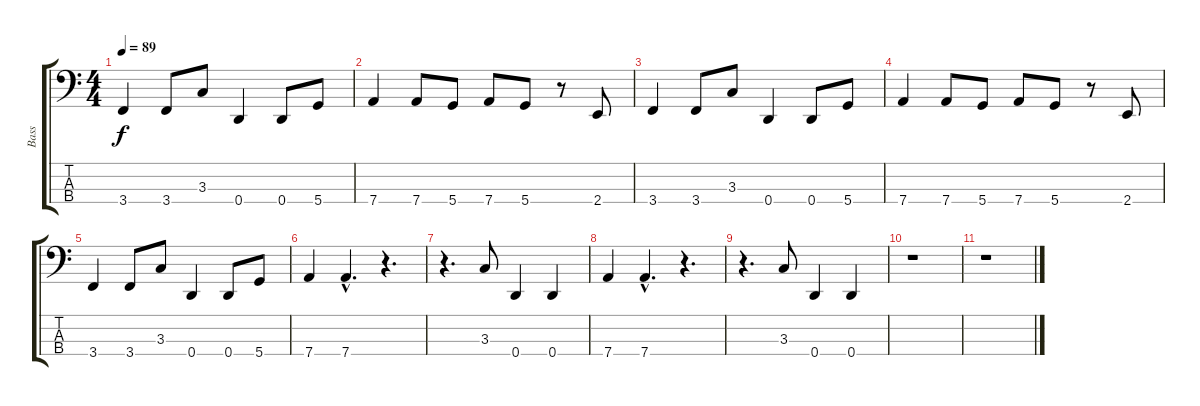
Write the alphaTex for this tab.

\track ("Bass" "Bass") {instrument electricbasspick}
\staff {score tabs}
\tuning (G2 D2 A1 D1) {hide}
\ts (4 4)
\tempo 89
\clef f4
\ks c
3.4.4{dy f} 3.4.8 3.3.8 0.4.4 0.4.8 5.4.8 |
7.4.4 7.4.8 5.4.8 7.4.8 5.4.8 r.8 2.4.8 |
3.4.4 3.4.8 3.3.8 0.4.4 0.4.8 5.4.8 |
7.4.4 7.4.8 5.4.8 7.4.8 5.4.8 r.8 2.4.8 |
3.4.4 3.4.8 3.3.8 0.4.4 0.4.8 5.4.8 |
7.4.4 7.4{hac}.4{d} r.4{d} |
r.4{d} 3.3.8 0.4.4 0.4.4 |
7.4.4 7.4{hac}.4{d} r.4{d} |
r.4{d} 3.3.8 0.4.4 0.4.4 |
r.1 |
r.1
